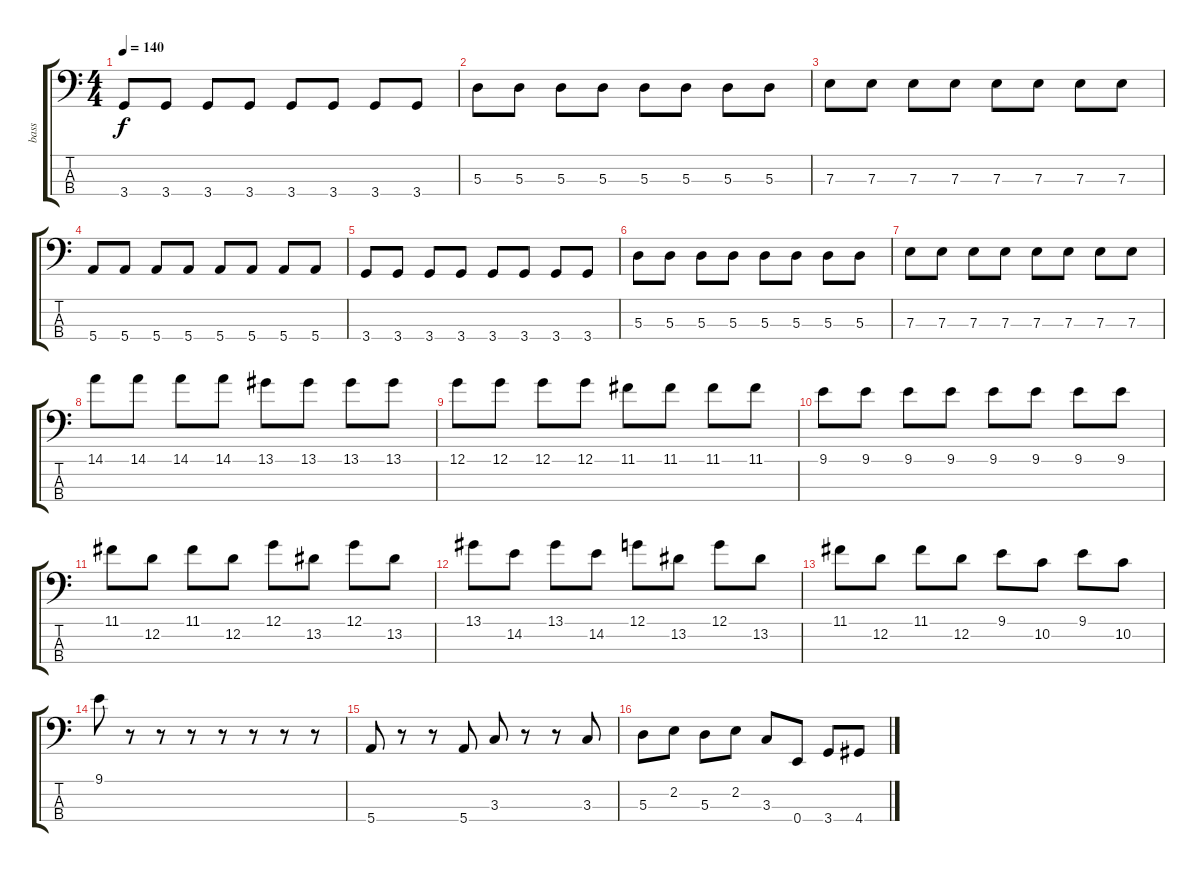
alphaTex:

\track ("bass" "bass") {instrument electricbassfinger}
\staff {score tabs}
\tuning (G2 D2 A1 E1) {hide}
\ts (4 4)
\tempo 140
\clef f4
\ks c
3.4.8{dy f} 3.4.8 3.4.8 3.4.8 3.4.8 3.4.8 3.4.8 3.4.8 |
5.3.8 5.3.8 5.3.8 5.3.8 5.3.8 5.3.8 5.3.8 5.3.8 |
7.3.8 7.3.8 7.3.8 7.3.8 7.3.8 7.3.8 7.3.8 7.3.8 |
5.4.8 5.4.8 5.4.8 5.4.8 5.4.8 5.4.8 5.4.8 5.4.8 |
3.4.8 3.4.8 3.4.8 3.4.8 3.4.8 3.4.8 3.4.8 3.4.8 |
5.3.8 5.3.8 5.3.8 5.3.8 5.3.8 5.3.8 5.3.8 5.3.8 |
7.3.8 7.3.8 7.3.8 7.3.8 7.3.8 7.3.8 7.3.8 7.3.8 |
14.1.8 14.1.8 14.1.8 14.1.8 13.1.8 13.1.8 13.1.8 13.1.8 |
12.1.8 12.1.8 12.1.8 12.1.8 11.1.8 11.1.8 11.1.8 11.1.8 |
9.1.8 9.1.8 9.1.8 9.1.8 9.1.8 9.1.8 9.1.8 9.1.8 |
11.1.8 12.2.8 11.1.8 12.2.8 12.1.8 13.2.8 12.1.8 13.2.8 |
13.1.8 14.2.8 13.1.8 14.2.8 12.1.8 13.2.8 12.1.8 13.2.8 |
11.1.8 12.2.8 11.1.8 12.2.8 9.1.8 10.2.8 9.1.8 10.2.8 |
9.1.8 r.8 r.8 r.8 r.8 r.8 r.8 r.8 |
5.4.8 r.8 r.8 5.4.8 3.3.8 r.8 r.8 3.3.8 |
5.3.8 2.2.8 5.3.8 2.2.8 3.3.8 0.4.8 3.4.8 4.4.8
